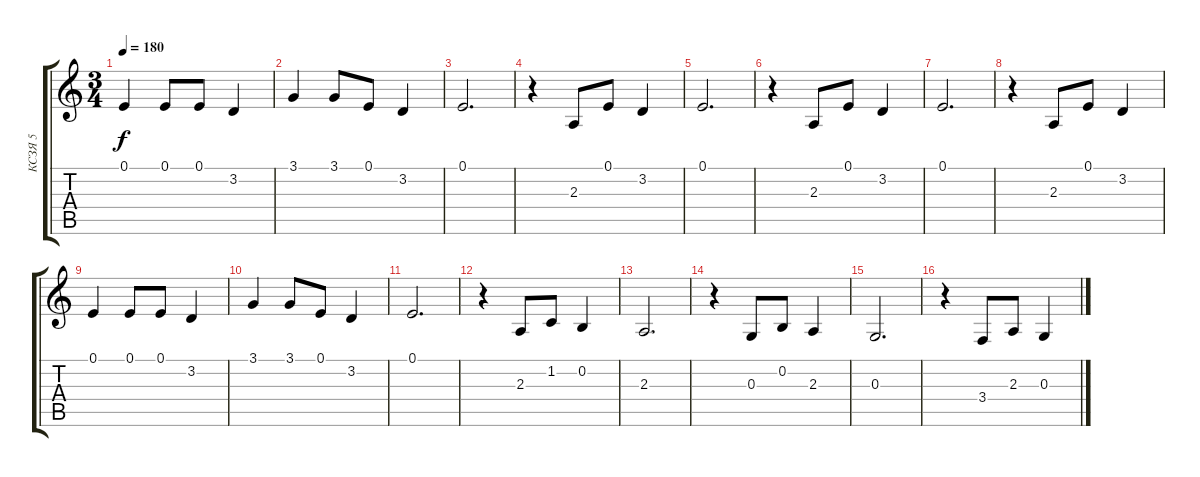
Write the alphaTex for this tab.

\track ("КСЗЯ 5" "КСЗЯ 5") {instrument drawbarorgan}
\staff {score tabs}
\tuning (E4 B3 G3 D3 A2 E2) {hide}
\ts (3 4)
\tempo 180
\clef g2
\ks c
0.1.4{dy f} 0.1.8 0.1.8 3.2.4 |
3.1.4 3.1.8 0.1.8 3.2.4 |
0.1.2{d} |
r.4 2.3.8 0.1.8 3.2.4 |
0.1.2{d} |
r.4 2.3.8 0.1.8 3.2.4 |
0.1.2{d} |
r.4 2.3.8 0.1.8 3.2.4 |
0.1.4 0.1.8 0.1.8 3.2.4 |
3.1.4 3.1.8 0.1.8 3.2.4 |
0.1.2{d} |
r.4 2.3.8 1.2.8 0.2.4 |
2.3.2{d} |
r.4 0.3.8 0.2.8 2.3.4 |
0.3.2{d} |
r.4 3.4.8 2.3.8 0.3.4
